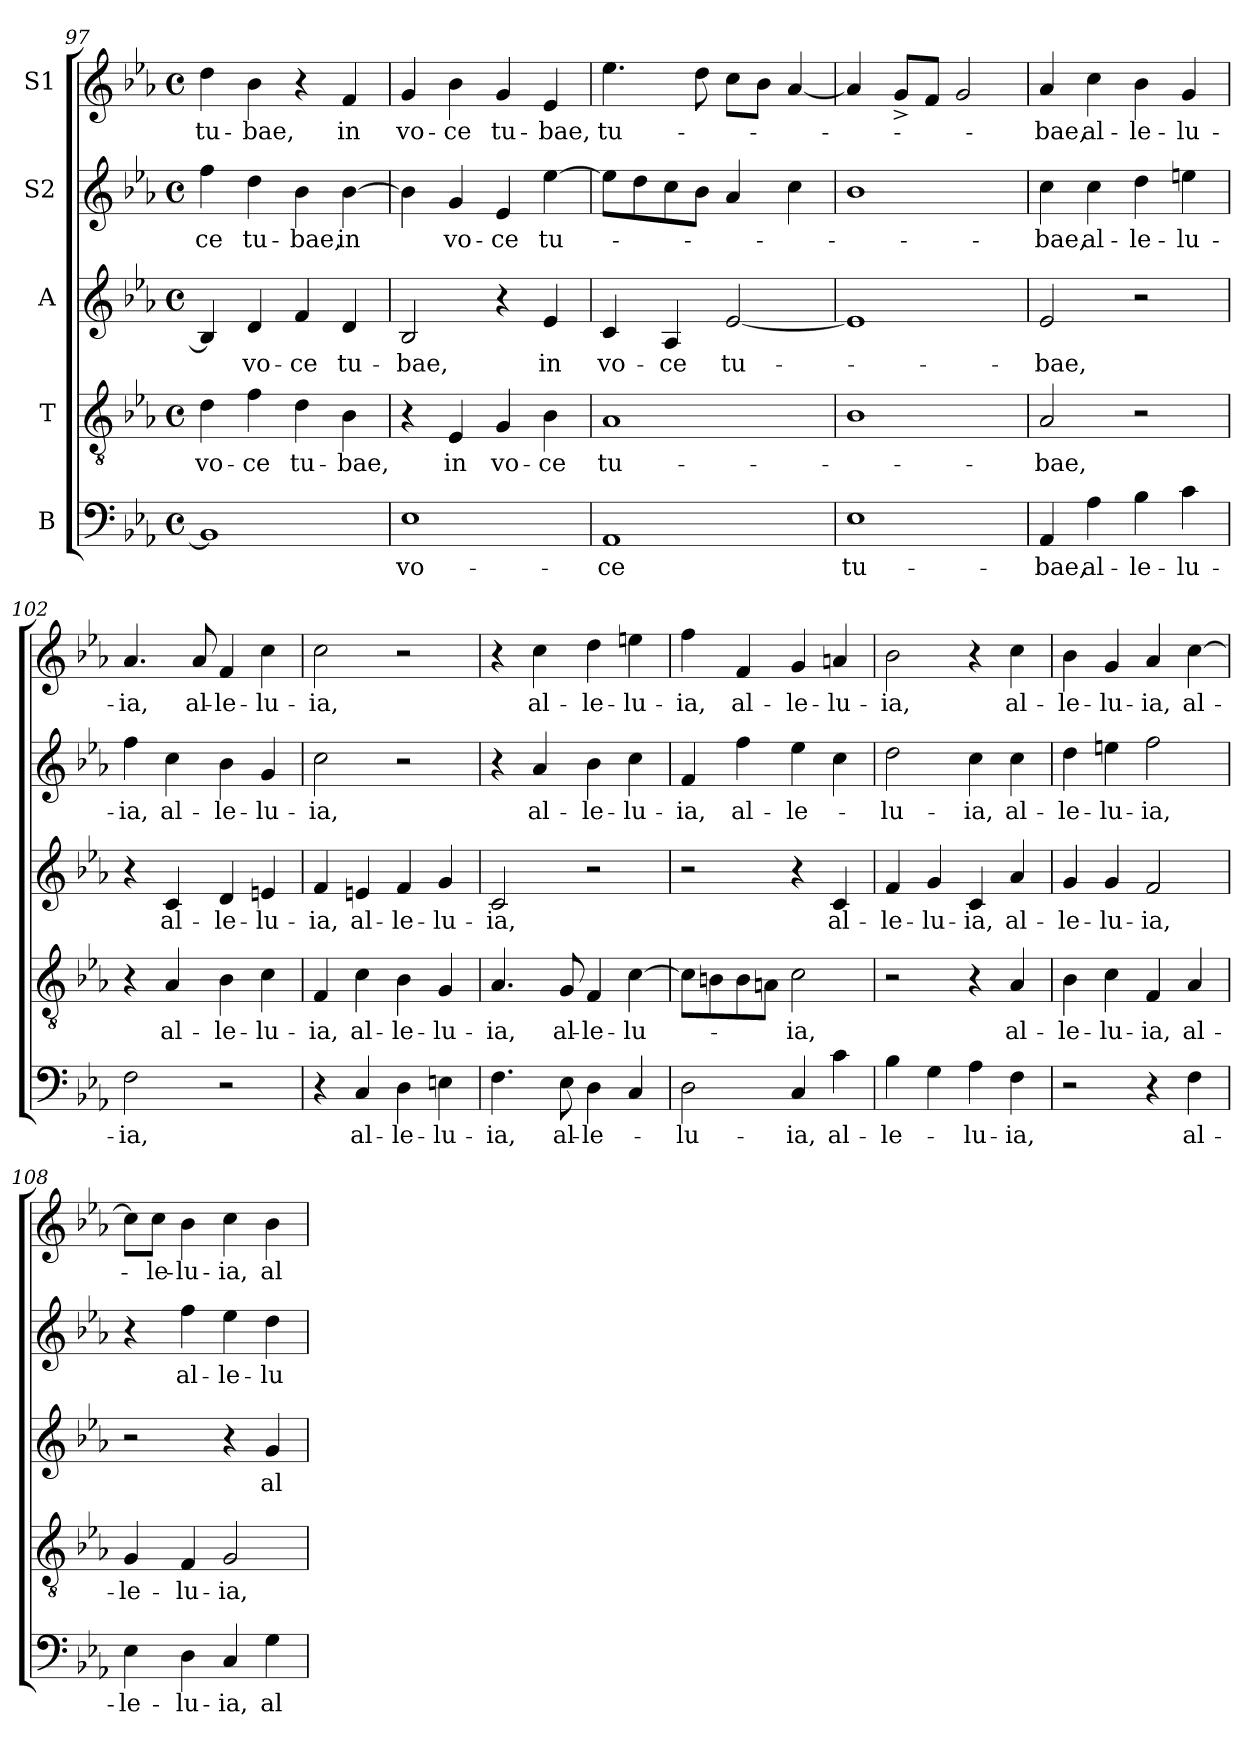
**kern	**text	**kern	**text	**kern	**text	**kern	**text	**kern	**text
*part5	*part5	*part4	*part4	*part3	*part3	*part2	*part2	*part1	*part1
*staff5	*staff5	*staff4	*staff4	*staff3	*staff3	*staff2	*staff2	*staff1	*staff1
*I"B	*	*I"T	*	*I"A	*	*I"S2	*	*I"S1	*
*clefF4	*	*clefGv2	*	*clefG2	*	*clefG2	*	*clefG2	*
*k[b-e-a-]	*	*k[b-e-a-]	*	*k[b-e-a-]	*	*k[b-e-a-]	*	*k[b-e-a-]	*
*E-:	*	*E-:	*	*E-:	*	*E-:	*	*E-:	*
*M4/4	*	*M4/4	*	*M4/4	*	*M4/4	*	*M4/4	*
*met(c)	*	*met(c)	*	*met(c)	*	*met(c)	*	*met(c)	*
=97	=97	=97	=97	=97	=97	=97	=97	=97	=97
!	!	!	!LO:LY:b:cj	!	!	!	!LO:LY:b:cj	!	!LO:LY:b
1BB-]	.	4d\	vo-	4B-/]	.	4ff\	-ce	4dd\	tu-
!	!	!	!LO:LY:b:cj	!	!LO:LY:b	!	!LO:LY:b	!	!LO:LY:b:cj
.	.	4f\	-ce	4d/	vo-	4dd\	tu-	4b-\	-bae,
!	!	!	!LO:LY:b	!	!LO:LY:b:rj	!	!LO:LY:b:cj	!	!
.	.	4d\	tu-	4f/	-ce	4b-\	-bae,	4r	.
!	!	!	!LO:LY:b:cj	!	!LO:LY:b:cj	!	!LO:LY:b:cj	!	!LO:LY:b:cj
.	.	4B-\	-bae,	4d/	tu-	[>4b-\	in	4f/	in
=98	=98	=98	=98	=98	=98	=98	=98	=98	=98
!	!LO:LY:b:cj	!	!	!	!LO:LY:b:cj	!	!	!	!LO:LY:b
1E-	vo-	4r	.	2B-/	-bae,	4b-\]	.	4g/	vo-
!	!	!	!LO:LY:b:cj	!	!	!	!LO:LY:b	!	!LO:LY:b:rj
.	.	4E-/	in	.	.	4g/	vo-	4b-\	-ce
!	!	!	!LO:LY:b	!	!	!	!LO:LY:b:rj	!	!LO:LY:b
.	.	4G/	vo-	4r	.	4e-/	-ce	4g/	tu-
!	!	!	!LO:LY:b:rj	!	!LO:LY:b:cj	!	!LO:LY:b:cj	!	!LO:LY:b:cj
.	.	4B-\	-ce	4e-/	in	[>4ee-\	tu-	4e-/	-bae,
=99	=99	=99	=99	=99	=99	=99	=99	=99	=99
!	!LO:LY:b:cj	!	!LO:LY:b:cj	!	!LO:LY:b:cj	!	!	!	!LO:LY:b:cj
1AA-	-ce	1A-	tu-	4c/	vo-	8ee-\L]	.	4.ee-\	tu-
.	.	.	.	.	.	8dd\	.	.	.
!	!	!	!	!	!LO:LY:b:cj	!	!	!	!
.	.	.	.	4A-/	-ce	8cc\	.	.	.
.	.	.	.	.	.	8b-\J	.	8dd\	.
!	!	!	!	!	!LO:LY:b:cj	!	!	!	!
.	.	.	.	[<2e-/	tu-	4a-/	.	8cc\L	.
.	.	.	.	.	.	.	.	8b-\J	.
.	.	.	.	.	.	4cc\	.	[<4a-/	.
=100	=100	=100	=100	=100	=100	=100	=100	=100	=100
!	!LO:LY:b:cj	!	!	!	!	!	!	!	!
1E-	tu-	1B-	.	1e-]	.	1b-	.	4a-/]	.
.	.	.	.	.	.	.	.	8g^>/L	.
.	.	.	.	.	.	.	.	8f/J	.
.	.	.	.	.	.	.	.	2g/	.
=101	=101	=101	=101	=101	=101	=101	=101	=101	=101
!	!LO:LY:b:cj	!	!LO:LY:b:cj	!	!LO:LY:b:cj	!	!LO:LY:b:cj	!	!LO:LY:b:cj
4AA-/	-bae,	2A-/	-bae,	2e-/	-bae,	4cc\	-bae,	4a-/	-bae,
!	!LO:LY:b:cj	!	!	!	!	!	!LO:LY:b:cj	!	!LO:LY:b:cj
4A-\	al-	.	.	.	.	4cc\	al-	4cc\	al-
!	!LO:LY:b:cj	!	!	!	!	!	!LO:LY:b:cj	!	!LO:LY:b:cj
4B-\	-le-	2r	.	2r	.	4dd\	-le-	4b-\	-le-
!	!LO:LY:b:cj	!	!	!	!	!	!LO:LY:b:cj	!	!LO:LY:b:cj
4c\	-lu-	.	.	.	.	4een\	-lu-	4g/	-lu-
=102	=102	=102	=102	=102	=102	=102	=102	=102	=102
!	!LO:LY:b:cj	!	!	!	!	!	!LO:LY:b:cj	!	!LO:LY:b:cj
2F\	-ia,	4r	.	4r	.	4ff\	-ia,	4.a-/	-ia,
!	!	!	!LO:LY:b:cj	!	!LO:LY:b:cj	!	!LO:LY:b:cj	!	!
.	.	4A-/	al-	4c/	al-	4cc\	al-	.	.
!	!	!	!	!	!	!	!	!	!LO:LY:b:cj
.	.	.	.	.	.	.	.	8a-/	al-
!	!	!	!LO:LY:b:cj	!	!LO:LY:b:cj	!	!LO:LY:b:cj	!	!LO:LY:b:cj
2r	.	4B-\	-le-	4d/	-le-	4b-\	-le-	4f/	-le-
!	!	!	!LO:LY:b:cj	!	!LO:LY:b:cj	!	!LO:LY:b:cj	!	!LO:LY:b:cj
.	.	4c\	-lu-	4en/	-lu-	4g/	-lu-	4cc\	-lu-
!!LO:LB:g=z
=103	=103	=103	=103	=103	=103	=103	=103	=103	=103
!	!	!	!LO:LY:b:cj	!	!LO:LY:b:cj	!	!LO:LY:b:cj	!	!LO:LY:b:cj
4r	.	4F/	-ia,	4f/	-ia,	2cc\	-ia,	2cc\	-ia,
!	!LO:LY:b:cj	!	!LO:LY:b:cj	!	!LO:LY:b:cj	!	!	!	!
4C/	al-	4c\	al-	4en/	al-	.	.	.	.
!	!LO:LY:b:cj	!	!LO:LY:b:cj	!	!LO:LY:b:cj	!	!	!	!
4D\	-le-	4B-\	-le-	4f/	-le-	2r	.	2r	.
!	!LO:LY:b:cj	!	!LO:LY:b:cj	!	!LO:LY:b:cj	!	!	!	!
4En\	-lu-	4G/	-lu-	4g/	-lu-	.	.	.	.
=104	=104	=104	=104	=104	=104	=104	=104	=104	=104
!	!LO:LY:b:cj	!	!LO:LY:b:cj	!	!LO:LY:b:cj	!	!	!	!
4.F\	-ia,	4.A-/	-ia,	2c/	-ia,	4r	.	4r	.
!	!	!	!	!	!	!	!LO:LY:b:cj	!	!LO:LY:b:cj
.	.	.	.	.	.	4a-/	al-	4cc\	al-
!	!LO:LY:b	!	!LO:LY:b	!	!	!	!	!	!
8E-\	al-	8G/	al-	.	.	.	.	.	.
!	!LO:LY:b:rj	!	!LO:LY:b:rj	!	!	!	!LO:LY:b:cj	!	!LO:LY:b:cj
4D\	-le-	4F/	-le-	2r	.	4b-\	-le-	4dd\	-le-
!	!	!	!LO:LY:b:cj	!	!	!	!LO:LY:b:cj	!	!LO:LY:b:cj
4C/	.	[>4c\	-lu-	.	.	4cc\	-lu-	4een\	-lu-
=105	=105	=105	=105	=105	=105	=105	=105	=105	=105
!	!LO:LY:b:cj	!	!	!	!	!	!LO:LY:b:cj	!	!LO:LY:b:cj
2D\	-lu-	8c\L]	.	2r	.	4f/	-ia,	4ff\	-ia,
.	.	8Bn\	.	.	.	.	.	.	.
!	!	!	!	!	!	!	!LO:LY:b:cj	!	!LO:LY:b:cj
.	.	8B\	.	.	.	4ff\	al-	4f/	al-
.	.	8A\J	.	.	.	.	.	.	.
!	!LO:LY:b:cj	!	!LO:LY:b:cj	!	!	!	!LO:LY:b:cj	!	!LO:LY:b:cj
4C/	-ia,	2c\	-ia,	4r	.	4ee-\	-le-	4g/	-le-
!	!LO:LY:b:cj	!	!	!	!LO:LY:b:cj	!	!	!	!LO:LY:b:cj
4c\	al-	.	.	4c/	al-	4cc\	.	4an/	-lu-
=106	=106	=106	=106	=106	=106	=106	=106	=106	=106
!	!LO:LY:b:cj	!	!	!	!LO:LY:b:cj	!	!LO:LY:b:cj	!	!LO:LY:b:cj
4B-\	-le-	2r	.	4f/	-le-	2dd\	-lu-	2b-\	-ia,
!	!	!	!	!	!LO:LY:b:cj	!	!	!	!
4G\	.	.	.	4g/	-lu-	.	.	.	.
!	!LO:LY:b:cj	!	!	!	!LO:LY:b:cj	!	!LO:LY:b:cj	!	!
4A-\	-lu-	4r	.	4c/	-ia,	4cc\	-ia,	4r	.
!	!LO:LY:b:cj	!	!LO:LY:b:cj	!	!LO:LY:b:cj	!	!LO:LY:b:cj	!	!LO:LY:b:cj
4F\	-ia,	4A-/	al-	4a-/	al-	4cc\	al-	4cc\	al-
=107	=107	=107	=107	=107	=107	=107	=107	=107	=107
!	!	!	!LO:LY:b:cj	!	!LO:LY:b:cj	!	!LO:LY:b:cj	!	!LO:LY:b:cj
2r	.	4B-\	-le-	4g/	-le-	4dd\	-le-	4b-\	-le-
!	!	!	!LO:LY:b:cj	!	!LO:LY:b:cj	!	!LO:LY:b:cj	!	!LO:LY:b:cj
.	.	4c\	-lu-	4g/	-lu-	4een\	-lu-	4g/	-lu-
!	!	!	!LO:LY:b:cj	!	!LO:LY:b:cj	!	!LO:LY:b:cj	!	!LO:LY:b:cj
4r	.	4F/	-ia,	2f/	-ia,	2ff\	-ia,	4a-/	-ia,
!	!LO:LY:b:cj	!	!LO:LY:b:cj	!	!	!	!	!	!LO:LY:b:cj
4F\	al-	4A-/	al-	.	.	.	.	[>4cc\	al-
=108	=108	=108	=108	=108	=108	=108	=108	=108	=108
!	!LO:LY:b:cj	!	!LO:LY:b:cj	!	!	!	!	!	!
4E-\	-le-	4G/	-le-	2r	.	4r	.	8cc\L]	.
!	!	!	!	!	!	!	!	!	!LO:LY:b:cj
.	.	.	.	.	.	.	.	8cc\J	-le-
!	!LO:LY:b:cj	!	!LO:LY:b:cj	!	!	!	!LO:LY:b:cj	!	!LO:LY:b:cj
4D\	-lu-	4F/	-lu-	.	.	4ff\	al-	4b-\	-lu-
!	!LO:LY:b:cj	!	!LO:LY:b:cj	!	!	!	!LO:LY:b:cj	!	!LO:LY:b:cj
4C/	-ia,	2G/	-ia,	4r	.	4ee-\	-le-	4cc\	-ia,
!	!LO:LY:b:cj	!	!	!	!LO:LY:b:cj	!	!LO:LY:b:cj	!	!LO:LY:b:cj
4G\	al-	.	.	4g/	al-	4dd\	-lu-	4b-\	al-
=	=	=	=	=	=	=	=	=	=
*-	*-	*-	*-	*-	*-	*-	*-	*-	*-
